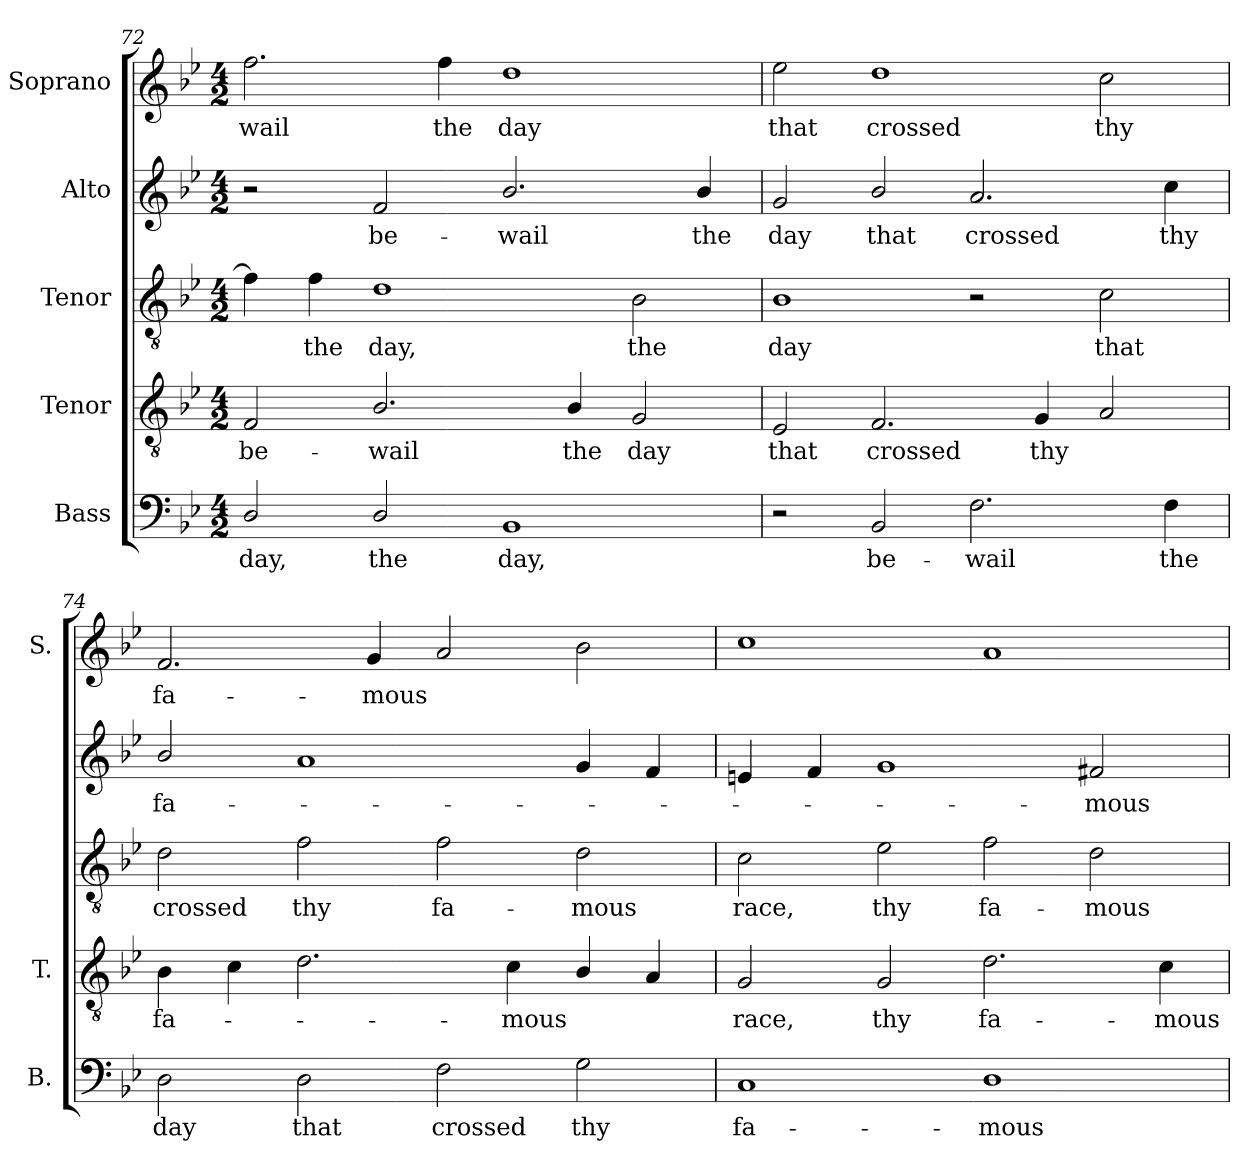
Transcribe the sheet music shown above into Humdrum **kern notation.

**kern	**text	**kern	**text	**kern	**text	**kern	**text	**kern	**text
*part5	*part5	*part4	*part4	*part3	*part3	*part2	*part2	*part1	*part1
*staff5	*staff5	*staff4	*staff4	*staff3	*staff3	*staff2	*staff2	*staff1	*staff1
*I"Bass	*	*I"Tenor	*	*I"Tenor	*	*I"Alto	*	*I"Soprano	*
*I'B.	*	*I'T.	*	*	*	*	*	*I'S.	*
!!LO:LB:g=z
*clefF4	*	*clefGv2	*	*clefGv2	*	*clefG2	*	*clefG2	*
*	*	*ITrd7c12	*	*ITrd7c12	*	*ITrd7c12	*	*	*
*k[b-e-]	*	*k[b-e-]	*	*k[b-e-]	*	*k[b-e-]	*	*k[b-e-]	*
*B-:	*	*B-:	*	*B-:	*	*B-:	*	*B-:	*
*M4/2	*	*M4/2	*	*M4/2	*	*M4/2	*	*M4/2	*
=72	=72	=72	=72	=72	=72	=72	=72	=72	=72
!	!LO:LY:b:color=#000000	!	!	!	!	!	!	!	!
!	!	!	!LO:LY:b:color=#000000	!	!	!	!	!	!
!	!	!	!	!	!	!	!	!	!LO:LY:b:color=#000000
2Di/	day,	2FFi/	be-	4Fi\]	.	2r	.	2.ffi\	-wail
!	!	!	!	!	!LO:LY:b:color=#000000	!	!	!	!
.	.	.	.	4Fi\	the	.	.	.	.
!	!LO:LY:b:color=#000000	!	!	!	!	!	!	!	!
!	!	!	!LO:LY:b:color=#000000	!	!	!	!	!	!
!	!	!	!	!	!LO:LY:b:color=#000000	!	!	!	!
!	!	!	!	!	!	!	!LO:LY:b:color=#000000	!	!
2Di/	the	2.BB-i/	-wail	1Di	day,	2Fi/	be-	.	.
!	!	!	!	!	!	!	!	!	!LO:LY:b:color=#000000
.	.	.	.	.	.	.	.	4ffi\	the
!	!LO:LY:b:color=#000000	!	!	!	!	!	!	!	!
!	!	!	!	!	!	!	!LO:LY:b:color=#000000	!	!
!	!	!	!	!	!	!	!	!	!LO:LY:b:color=#000000
1BB-i	day,	.	.	.	.	2.B-i/	-wail	1ddi	day
!	!	!	!LO:LY:b:color=#000000	!	!	!	!	!	!
.	.	4BB-i/	the	.	.	.	.	.	.
!	!	!	!LO:LY:b:color=#000000	!	!	!	!	!	!
!	!	!	!	!	!LO:LY:b:color=#000000	!	!	!	!
.	.	2GGi/	day	2BB-i\	the	.	.	.	.
!	!	!	!	!	!	!	!LO:LY:b:color=#000000	!	!
.	.	.	.	.	.	4B-i/	the	.	.
=73	=73	=73	=73	=73	=73	=73	=73	=73	=73
!	!	!	!LO:LY:b:color=#000000	!	!	!	!	!	!
!	!	!	!	!	!LO:LY:b:color=#000000	!	!	!	!
!	!	!	!	!	!	!	!LO:LY:b:color=#000000	!	!
!	!	!	!	!	!	!	!	!	!LO:LY:b:color=#000000
2r	.	2EE-i/	that	1BB-i	day	2Gi/	day	2ee-i\	that
!	!LO:LY:b:color=#000000	!	!	!	!	!	!	!	!
!	!	!	!LO:LY:b:color=#000000	!	!	!	!	!	!
!	!	!	!	!	!	!	!LO:LY:b:color=#000000	!	!
!	!	!	!	!	!	!	!	!	!LO:LY:b:color=#000000
2BB-i/	be-	2.FFi/	crossed	.	.	2B-i/	that	1ddi	crossed
!	!LO:LY:b:color=#000000	!	!	!	!	!	!	!	!
!	!	!	!	!	!	!	!LO:LY:b:color=#000000	!	!
2.Fi\	-wail	.	.	2r	.	2.Ai/	crossed	.	.
!	!	!	!LO:LY:b:color=#000000	!	!	!	!	!	!
.	.	4GGi/	thy	.	.	.	.	.	.
!	!	!	!	!	!LO:LY:b:color=#000000	!	!	!	!
!	!	!	!	!	!	!	!	!	!LO:LY:b:color=#000000
.	.	2AAi/	.	2Ci\	that	.	.	2cci\	thy
!	!LO:LY:b:color=#000000	!	!	!	!	!	!	!	!
!	!	!	!	!	!	!	!LO:LY:b:color=#000000	!	!
4Fi\	the	.	.	.	.	4ci\	thy	.	.
=74	=74	=74	=74	=74	=74	=74	=74	=74	=74
!	!LO:LY:b:color=#000000	!	!	!	!	!	!	!	!
!	!	!	!LO:LY:b:color=#000000	!	!	!	!	!	!
!	!	!	!	!	!LO:LY:b:color=#000000	!	!	!	!
!	!	!	!	!	!	!	!LO:LY:b:color=#000000	!	!
!	!	!	!	!	!	!	!	!	!LO:LY:b:color=#000000
2Di\	day	4BB-i\	fa-	2Di\	crossed	2B-i/	fa-	2.fi/	fa-
.	.	4Ci\	.	.	.	.	.	.	.
!	!LO:LY:b:color=#000000	!	!	!	!	!	!	!	!
!	!	!	!	!	!LO:LY:b:color=#000000	!	!	!	!
2Di\	that	2.Di\	.	2Fi\	thy	1Ai	.	.	.
!	!	!	!	!	!	!	!	!	!LO:LY:b:color=#000000
.	.	.	.	.	.	.	.	4gi/	-mous
!	!LO:LY:b:color=#000000	!	!	!	!	!	!	!	!
!	!	!	!	!	!LO:LY:b:color=#000000	!	!	!	!
2Fi\	crossed	.	.	2Fi\	fa-	.	.	2ai/	.
!	!	!	!LO:LY:b:color=#000000	!	!	!	!	!	!
.	.	4Ci\	-mous	.	.	.	.	.	.
!	!LO:LY:b:color=#000000	!	!	!	!	!	!	!	!
!	!	!	!	!	!LO:LY:b:color=#000000	!	!	!	!
2Gi\	thy	4BB-i/	.	2Di\	-mous	4Gi/	.	2b-i\	.
.	.	4AAi/	.	.	.	4Fi/	.	.	.
=75	=75	=75	=75	=75	=75	=75	=75	=75	=75
!	!LO:LY:b:color=#000000	!	!	!	!	!	!	!	!
!	!	!	!LO:LY:b:color=#000000	!	!	!	!	!	!
!	!	!	!	!	!LO:LY:b:color=#000000	!	!	!	!
1Ci	fa-	2GGi/	race,	2Ci\	race,	4Eni/	.	1cci	.
.	.	.	.	.	.	4Fi/	.	.	.
!	!	!	!LO:LY:b:color=#000000	!	!	!	!	!	!
!	!	!	!	!	!LO:LY:b:color=#000000	!	!	!	!
.	.	2GGi/	thy	2E-i\	thy	1Gi	.	.	.
!	!LO:LY:b:color=#000000	!	!	!	!	!	!	!	!
!	!	!	!LO:LY:b:color=#000000	!	!	!	!	!	!
!	!	!	!	!	!LO:LY:b:color=#000000	!	!	!	!
1Di	-mous	2.Di\	fa-	2Fi\	fa-	.	.	1ai	.
!	!	!	!	!	!LO:LY:b:color=#000000	!	!	!	!
!	!	!	!	!	!	!	!LO:LY:b:color=#000000	!	!
.	.	.	.	2Di\	-mous	2F#Xi/	-mous	.	.
!	!	!	!LO:LY:b:color=#000000	!	!	!	!	!	!
.	.	4Ci\	-mous	.	.	.	.	.	.
=	=	=	=	=	=	=	=	=	=
*-	*-	*-	*-	*-	*-	*-	*-	*-	*-
